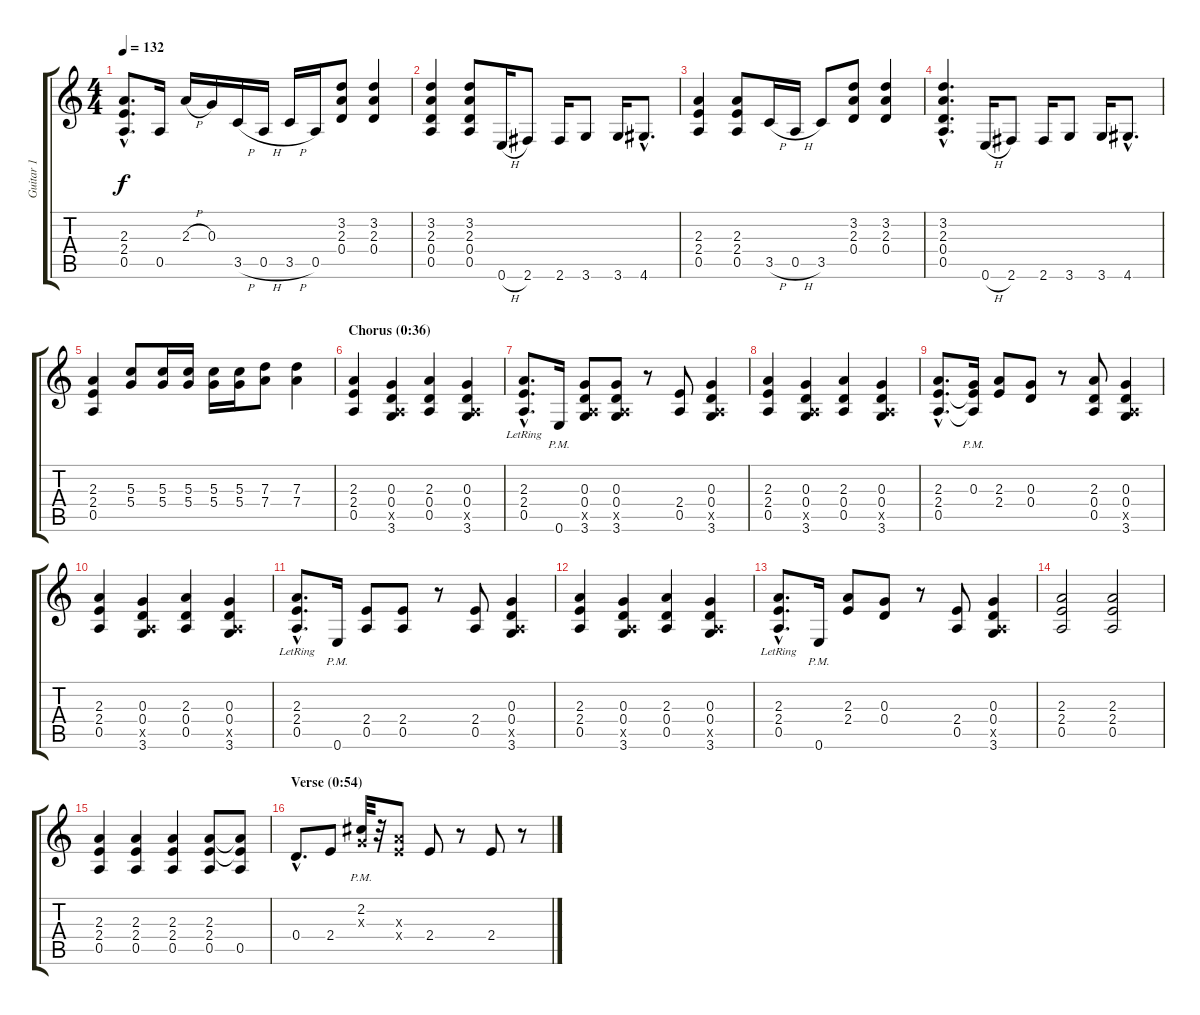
\track ("Guitar 1" "Guitar 1") {instrument distortionguitar}
\staff {score tabs}
\tuning (E4 B3 G3 D3 A2 E2) {hide}
\ts (4 4)
\tempo 132
\clef g2
\ks aminor
(2.3{hac} 2.4{hac} 0.5{hac}).8{d dy f} 0.5.16 2.3{h}.16 0.3.16 3.5{h}.16 0.5{h}.16 3.5{h}.16 0.5.16 (3.2 2.3 0.4).8 (3.2 2.3 0.4).4 |
(3.2 2.3 0.4 0.5).4 (3.2 2.3 0.4 0.5).8 0.6{h}.16 2.6.8 2.6.16 3.6.8 3.6.16 4.6{hac}.8{d} |
(2.3 2.4 0.5).4 (2.3 2.4 0.5).8 3.5{h}.16 0.5{h}.16 3.5.8 (3.2 2.3 0.4).8 (3.2 2.3 0.4).4 |
(3.2{hac} 2.3{hac} 0.4{hac} 0.5{hac}).4{d} 0.6{h}.16 2.6.8 2.6.16 3.6.8 3.6.16 4.6{hac}.8{d} |
(2.3 2.4 0.5).4 (5.3 5.4).8 (5.3 5.4).16 (5.3 5.4).16 (5.3 5.4).16 (5.3 5.4).16 (7.3 7.4).8 (7.3 7.4).4 |
\section ("" "Chorus (0:36)")
(2.3 2.4 0.5).4 (0.3 0.4 0.5{x} 3.6).4 (2.3 0.4 0.5).4 (0.3 0.4 0.5{x} 3.6).4 |
(2.3{hac lr} 2.4{hac lr} 0.5{hac}).8{d} 0.6{pm}.16 (0.3 0.4 0.5{x} 3.6).8 (0.3 0.4 0.5{x} 3.6).8 r.8 (2.4 0.5).8 (0.3 0.4 0.5{x} 3.6).4 |
(2.3 2.4 0.5).4 (0.3 0.4 0.5{x} 3.6).4 (2.3 0.4 0.5).4 (0.3 0.4 0.5{x} 3.6).4 |
(2.3{hac} 2.4{hac} 0.5{hac}).8{d} (0.3{pm} 2.4{t} 0.5{t}).16 (2.3 2.4).8 (0.3 0.4).8 r.8 (2.3 0.4 0.5).8 (0.3 0.4 0.5{x} 3.6).4 |
(2.3 2.4 0.5).4 (0.3 0.4 0.5{x} 3.6).4 (2.3 0.4 0.5).4 (0.3 0.4 0.5{x} 3.6).4 |
(2.3{hac lr} 2.4{hac lr} 0.5{hac}).8{d} 0.6{pm}.16 (2.4 0.5).8 (2.4 0.5).8 r.8 (2.4 0.5).8 (0.3 0.4 0.5{x} 3.6).4 |
(2.3 2.4 0.5).4 (0.3 0.4 0.5{x} 3.6).4 (2.3 0.4 0.5).4 (0.3 0.4 0.5{x} 3.6).4 |
(2.3{hac lr} 2.4{hac lr} 0.5{hac}).8{d} 0.6{pm}.16 (2.3 2.4).8 (0.3 0.4).8 r.8 (2.4 0.5).8 (0.3 0.4 0.5{x} 3.6).4 |
(2.3 2.4 0.5).2 (2.3 2.4 0.5).2 |
(2.3 2.4 0.5).4 (2.3 2.4 0.5).4 (2.3 2.4 0.5).4 (2.3 2.4 0.5).8 (2.3{t} 2.4{t} 0.5).8 |
\section ("" "Verse (0:54)")
0.4{hac}.8{d} 2.4.8 (2.2{pm} 0.3{x}).32 r.32 (2.3{x} 2.4{x}).8 2.4.8 r.8 2.4.8 r.8
